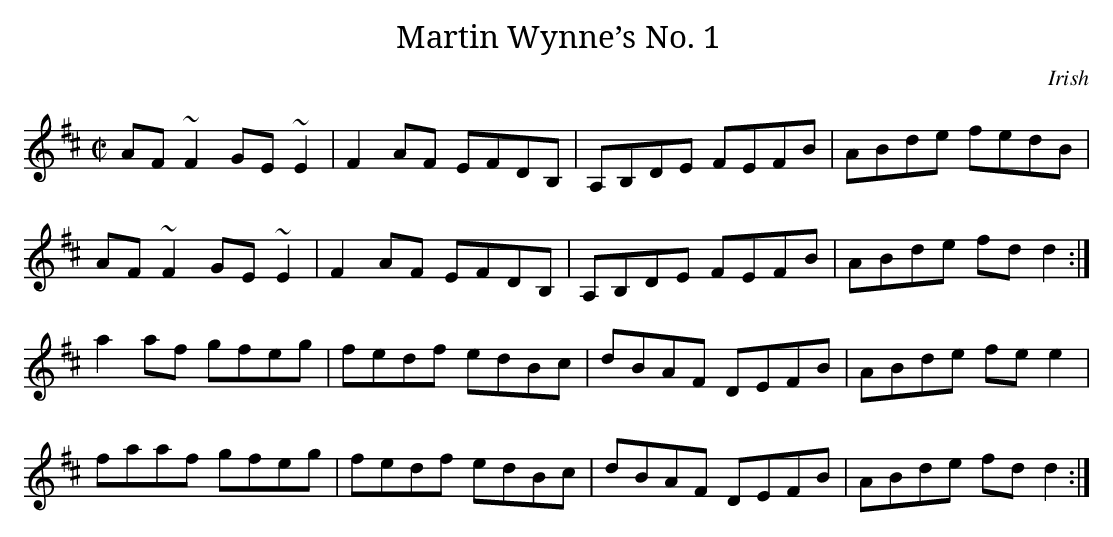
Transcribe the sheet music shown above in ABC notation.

X:1
T:Martin Wynne’s No. 1
M:C|
K:D
AF ~F2 GE ~E2 | F2 AF EFDB, | A,B,DE FEFB | ABde fedB |
AF ~F2 GE ~E2 | F2 AF EFDB, | A,B,DE FEFB | ABde fd d2 :|
a2 af gfeg | fedf edBc | dBAF DEFB | ABde fe e2 |
faaf gfeg | fedf edBc | dBAF DEFB | ABde fd d2 :|
